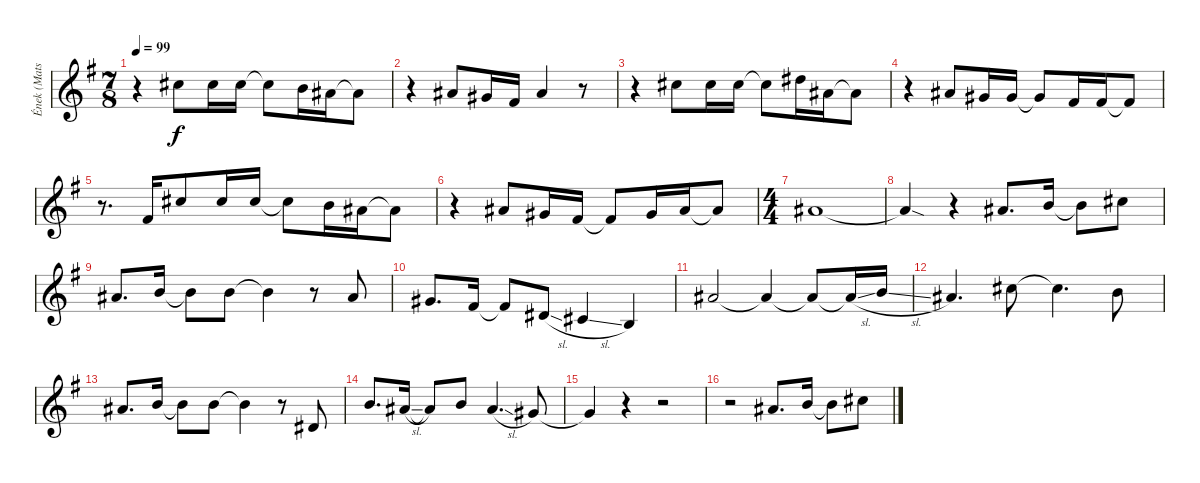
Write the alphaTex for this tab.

\track ("Ének (Mats Levén)" "Ének (Mats") {instrument tenorsax}
\staff {score}
\tuning (E4 B3 G3 D3 A2 E2) {hide}
\ts (7 8)
\tempo 99
\clef g2
\ks g
r.4{dy f} 9.1.8{beam merge} 9.1.16 9.1.16 9.1{t}.8{beam merge} 7.1.16 6.1.16 6.1{t}.8 |
r.4 6.1.8{beam merge} 4.1.16 2.1.16 6.1.4 r.8 |
r.4 9.1.8{beam merge} 9.1.16 9.1.16 9.1{t}.8{beam merge} 11.1.16 6.1.16 6.1{t}.8 |
r.4 6.1.8{beam merge} 4.1.16 4.1.16 4.1{t}.8{beam merge} 2.1.16 2.1.16 2.1{t}.8 |
r.8{d} 2.1.16 9.1.8{beam merge} 9.1.16 9.1.16 9.1{t}.8{beam merge} 7.1.16 6.1.16 6.1{t}.8 |
r.4 6.1.8{beam merge} 4.1.16 2.1.16 2.1{t}.8{beam merge} 4.1.16 6.1.16 6.1{t}.8 |
\ts (4 4)
6.1.1 |
6.1{sod t}.4 r.4 6.1.8{d} 7.1.16 7.1{t}.8 9.1.8 |
6.1.8{d} 7.1.16 7.1{t}.8 7.1.8 7.1{t}.4 r.8 6.1.8 |
4.1.8{d} 2.1.16 2.1{t}.8 4.2{sl}.8 2.2{sl}.4 0.2.4 |
6.1.2 6.1{t}.4 6.1{t}.8 6.1{sl t}.16 7.1{sl}.16 |
6.1.4{d} 9.1.8 9.1{t}.4{d} 7.1.8 |
6.1.8{d} 7.1.16 7.1{t}.8 7.1.8 7.1{t}.4 r.8 4.2.8 |
7.1.8{d} 6.1{sl}.16 6.1{t}.8 7.1.8 6.1{sl}.4{d} 4.1.8 |
4.1{t}.4 r.4 r.2 |
r.2 6.1.8{d} 7.1.16 7.1{t}.8 9.1.8
